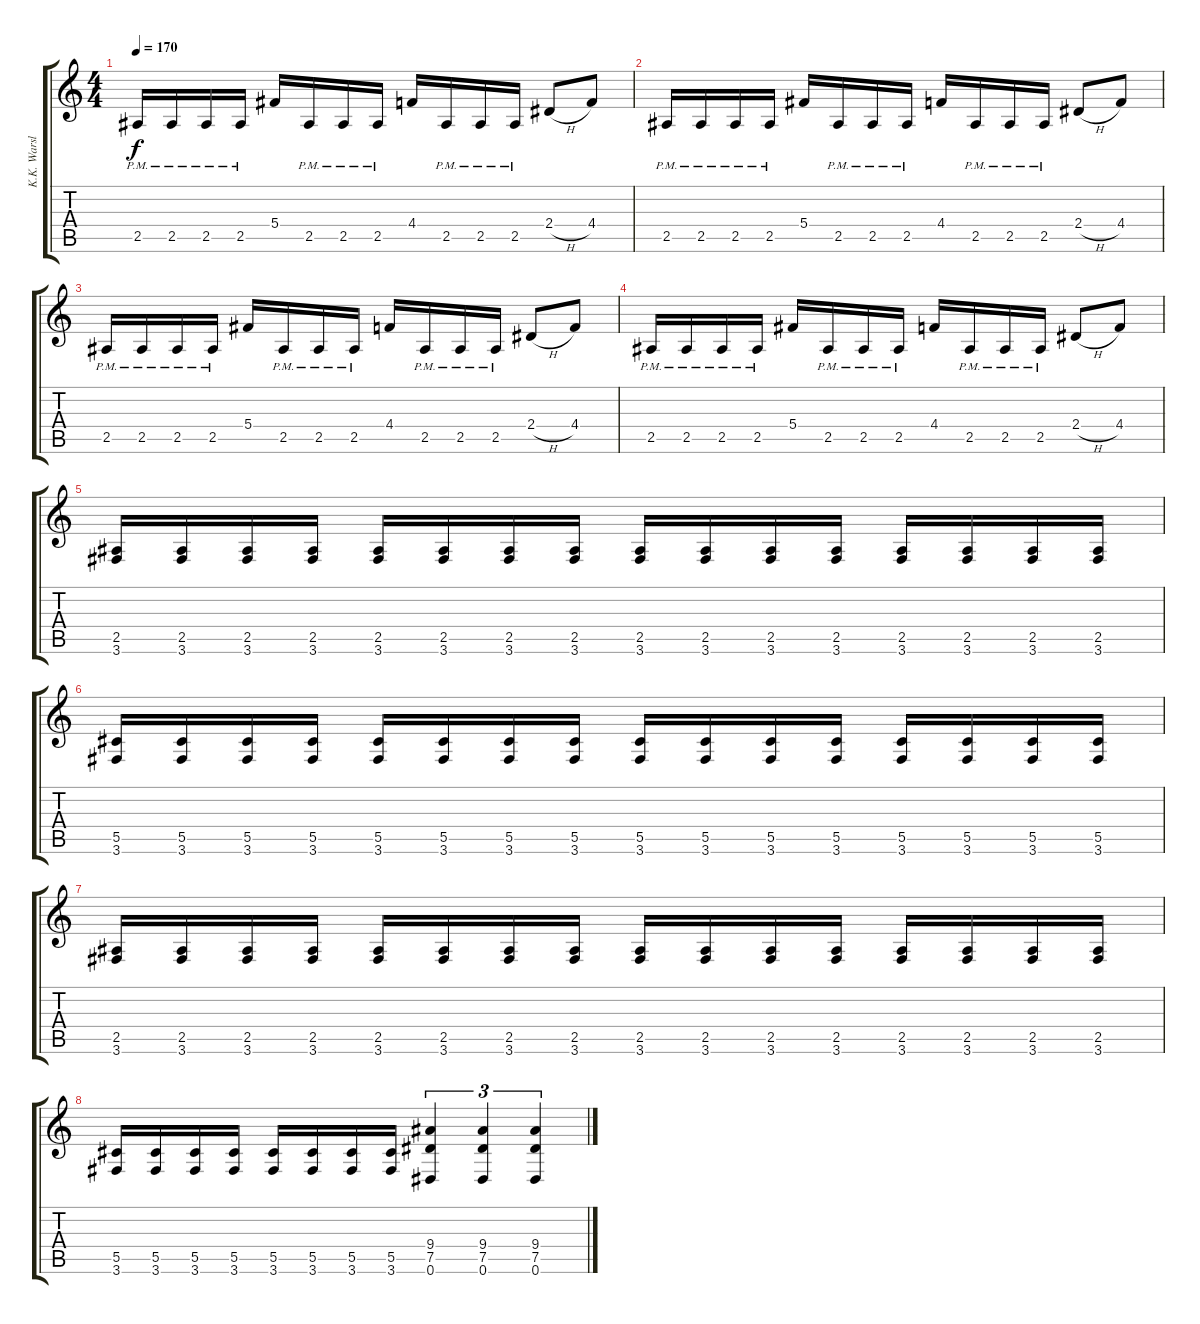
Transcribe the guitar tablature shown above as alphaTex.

\track ("K.K. Warslut" "K.K. Warsl") {instrument distortionguitar}
\staff {score tabs}
\tuning (Eb4 Bb3 Gb3 Db3 Ab2 Eb2) {hide}
\ts (4 4)
\tempo 170
\clef g2
\ks c
2.5{pm}.16{dy f} 2.5{pm}.16 2.5{pm}.16 2.5{pm}.16 5.4.16 2.5{pm}.16 2.5{pm}.16 2.5{pm}.16 4.4.16 2.5{pm}.16 2.5{pm}.16 2.5{pm}.16 2.4{h}.8 4.4.8 |
2.5{pm}.16 2.5{pm}.16 2.5{pm}.16 2.5{pm}.16 5.4.16 2.5{pm}.16 2.5{pm}.16 2.5{pm}.16 4.4.16 2.5{pm}.16 2.5{pm}.16 2.5{pm}.16 2.4{h}.8 4.4.8 |
2.5{pm}.16 2.5{pm}.16 2.5{pm}.16 2.5{pm}.16 5.4.16 2.5{pm}.16 2.5{pm}.16 2.5{pm}.16 4.4.16 2.5{pm}.16 2.5{pm}.16 2.5{pm}.16 2.4{h}.8 4.4.8 |
2.5{pm}.16 2.5{pm}.16 2.5{pm}.16 2.5{pm}.16 5.4.16 2.5{pm}.16 2.5{pm}.16 2.5{pm}.16 4.4.16 2.5{pm}.16 2.5{pm}.16 2.5{pm}.16 2.4{h}.8 4.4.8 |
(2.5 3.6).16 (2.5 3.6).16 (2.5 3.6).16 (2.5 3.6).16 (2.5 3.6).16 (2.5 3.6).16 (2.5 3.6).16 (2.5 3.6).16 (2.5 3.6).16 (2.5 3.6).16 (2.5 3.6).16 (2.5 3.6).16 (2.5 3.6).16 (2.5 3.6).16 (2.5 3.6).16 (2.5 3.6).16 |
(5.5 3.6).16 (5.5 3.6).16 (5.5 3.6).16 (5.5 3.6).16 (5.5 3.6).16 (5.5 3.6).16 (5.5 3.6).16 (5.5 3.6).16 (5.5 3.6).16 (5.5 3.6).16 (5.5 3.6).16 (5.5 3.6).16 (5.5 3.6).16 (5.5 3.6).16 (5.5 3.6).16 (5.5 3.6).16 |
(2.5 3.6).16 (2.5 3.6).16 (2.5 3.6).16 (2.5 3.6).16 (2.5 3.6).16 (2.5 3.6).16 (2.5 3.6).16 (2.5 3.6).16 (2.5 3.6).16 (2.5 3.6).16 (2.5 3.6).16 (2.5 3.6).16 (2.5 3.6).16 (2.5 3.6).16 (2.5 3.6).16 (2.5 3.6).16 |
(5.5 3.6).16 (5.5 3.6).16 (5.5 3.6).16 (5.5 3.6).16 (5.5 3.6).16 (5.5 3.6).16 (5.5 3.6).16 (5.5 3.6).16 (9.4 7.5 0.6).4{tu (3 2)} (9.4 7.5 0.6).4{tu (3 2)} (9.4 7.5 0.6).4{tu (3 2)}
